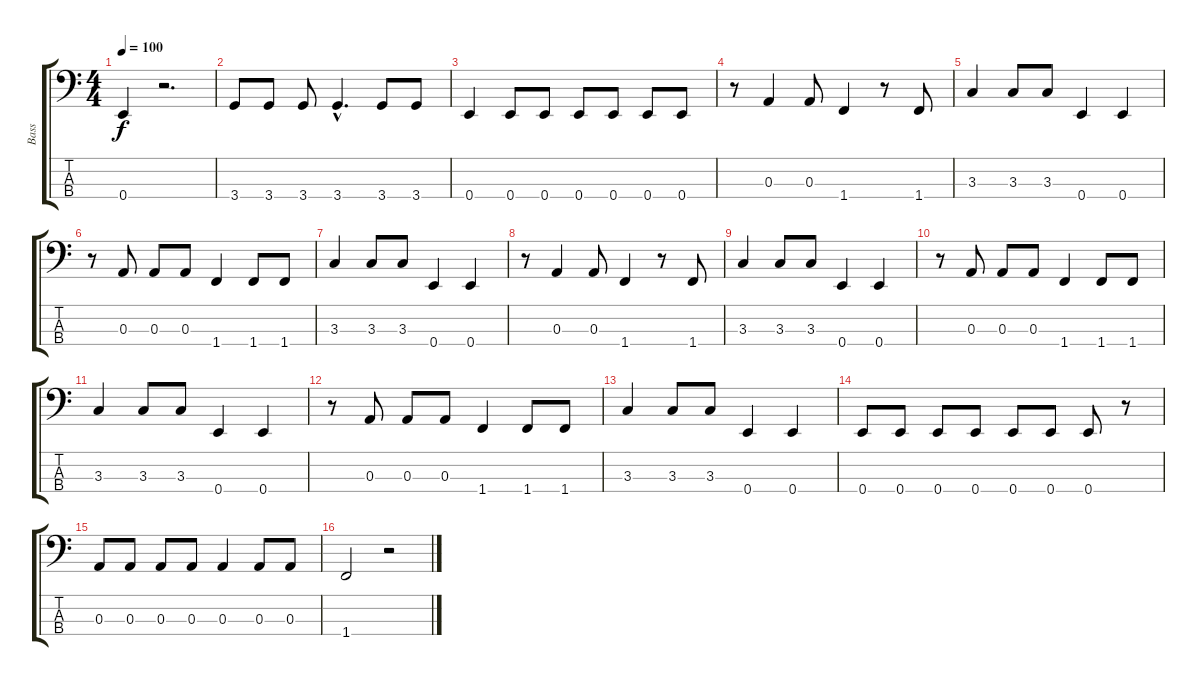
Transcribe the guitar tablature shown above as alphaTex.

\track ("Bass" "Bass") {instrument electricbasspick}
\staff {score tabs}
\tuning (G2 D2 A1 E1) {hide}
\ts (4 4)
\tempo 100
\clef f4
\ks c
0.4.4{dy f} r.2{d} |
3.4.8 3.4.8 3.4.8 3.4{hac}.4{d} 3.4.8 3.4.8 |
0.4.4 0.4.8 0.4.8 0.4.8 0.4.8 0.4.8 0.4.8 |
r.8 0.3.4 0.3.8 1.4.4 r.8 1.4.8 |
3.3.4 3.3.8 3.3.8 0.4.4 0.4.4 |
r.8 0.3.8 0.3.8 0.3.8 1.4.4 1.4.8 1.4.8 |
3.3.4 3.3.8 3.3.8 0.4.4 0.4.4 |
r.8 0.3.4 0.3.8 1.4.4 r.8 1.4.8 |
3.3.4 3.3.8 3.3.8 0.4.4 0.4.4 |
r.8 0.3.8 0.3.8 0.3.8 1.4.4 1.4.8 1.4.8 |
3.3.4 3.3.8 3.3.8 0.4.4 0.4.4 |
r.8 0.3.8 0.3.8 0.3.8 1.4.4 1.4.8 1.4.8 |
3.3.4 3.3.8 3.3.8 0.4.4 0.4.4 |
0.4.8 0.4.8 0.4.8 0.4.8 0.4.8 0.4.8 0.4.8 r.8 |
0.3.8 0.3.8 0.3.8 0.3.8 0.3.4 0.3.8 0.3.8 |
1.4.2 r.2
